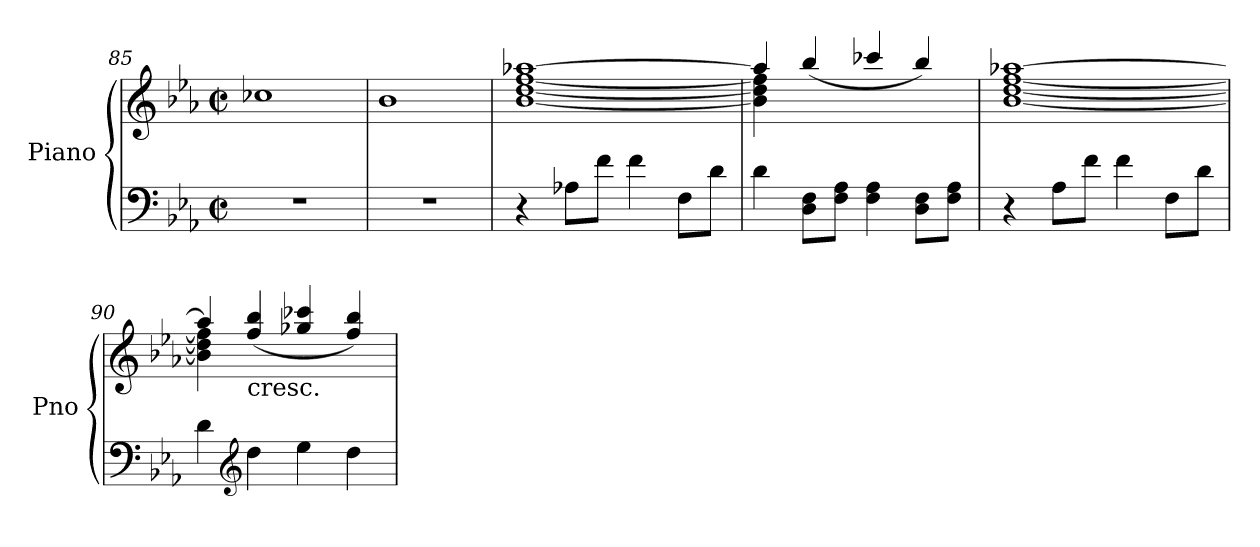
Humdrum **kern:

**kern	**kern
*part1	*part1
*staff2	*staff1
*I"Piano	*
*I'Pno	*
*clefF4	*clefG2
*k[b-e-a-]	*k[b-e-a-]
*E-:	*E-:
*M2/2	*M2/2
*met(c|)	*met(c|)
=85	=85
1r	1cc-X
=86	=86
1r	1b-
=87	=87
*	*^
4r	[1aa-X	[1b- [1dd [1ff
8A-X\L	.	.
8f\J	.	.
4f\	.	.
8F\L	.	.
8d\J	.	.
=88	=88	=88
4d\	4aa-/]	4b-\] 4dd\] 4ff\]
8D\ 8F\L	(>4bb-/	2.ryy
8F\ 8A-\J	.	.
4F\ 4A-\	4ccc-X/	.
8D\ 8F\L	4bb-/)	.
8F\ 8A-\J	.	.
=89	=89	=89
4r	[1aa-X	[1b- [1dd [1ff
8A-\L	.	.
8f\J	.	.
4f\	.	.
8F\L	.	.
8d\J	.	.
=90	=90	=90
4d\	4aa-/]	4b-\] 4dd\] 4ff\]
*clefG2	*	*
!	!LO:TX:b:t=cresc.	!
4dd\	(>4ff/ 4bb-/	2.ryy
4ee-\	4gg-X/ 4ccc-X/	.
4dd\	4ff/ 4bb-/)	.
*	*v	*v
=	=
*-	*-
